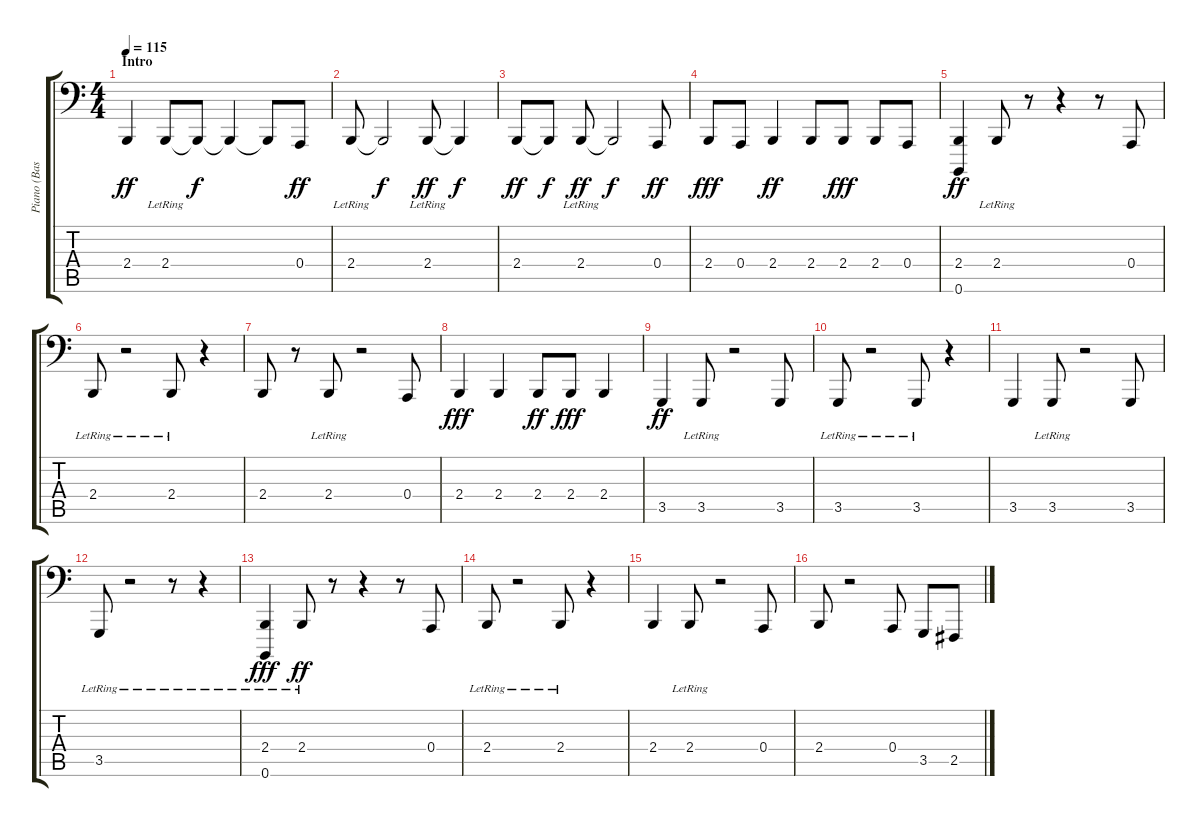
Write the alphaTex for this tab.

\track ("Piano (Bass)" "Piano (Bas") {instrument brightacousticpiano}
\staff {score tabs}
\tuning (C3 G2 D2 A1 E1 B0) {hide}
\ts (4 4)
\section ("" "Intro ")
\tempo 115
\clef f4
\ks c
2.4.4{dy ff instrument brightacousticpiano} 2.4{lr}.8 2.4{t}.8{dy f} 2.4{t}.4 2.4{t}.8 0.4.8{dy ff} |
2.4{lr}.8 2.4{t}.2{dy f} 2.4{lr}.8{dy ff} 2.4{t}.4{dy f} |
2.4.8{dy ff} 2.4{t}.8{dy f} 2.4{lr}.8{dy ff} 2.4{t}.2{dy f} 0.4.8{dy ff} |
2.4.8{dy fff} 0.4.8 2.4.4{dy ff} 2.4.8 2.4.8{dy fff} 2.4.8 0.4.8 |
(2.4 0.6).4{dy ff} 2.4{lr}.8 r.8 r.4 r.8 0.4.8 |
2.4{lr}.8 r.2 2.4{lr}.8 r.4 |
2.4.8 r.8 2.4{lr}.8 r.2 0.4.8 |
2.4.4{dy fff} 2.4.4 2.4.8{dy ff} 2.4.8{dy fff} 2.4.4 |
3.5.4{dy ff} 3.5{lr}.8 r.2 3.5.8 |
3.5{lr}.8 r.2 3.5{lr}.8 r.4 |
3.5.4 3.5{lr}.8 r.2 3.5.8 |
3.5{lr}.8 r.2 r.8 r.4 |
(2.4 0.6{lr}).4{dy fff} 2.4{lr}.8{dy ff} r.8 r.4 r.8 0.4.8 |
2.4{lr}.8 r.2 2.4{lr}.8 r.4 |
2.4.4 2.4{lr}.8 r.2 0.4.8 |
2.4.8 r.2 0.4.8 3.5.8 2.5.8
